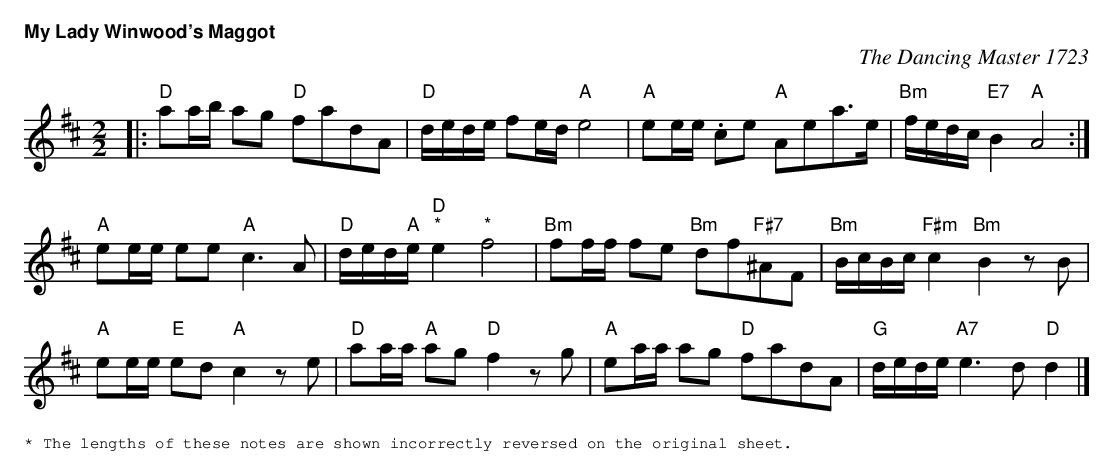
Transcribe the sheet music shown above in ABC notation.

X:1
%%textfont Ariel 10
T:My Lady Winwood's Maggot
C:The Dancing Master 1723
M:2/2
L:1/8
K:D
|:"D"aa/b/ ag "D"fadA | "D"d/e/d/e/ fe/d/ "A"e4 | "A"ee/e/ .ce "A"Aea>e | "Bm"f/e/d/c/ "E7"B2 "A"A4 :|
"A"ee/e/ ee "A"c3A | "D"d/e/d/"A"e/ "D""^*"e2"^*"f4 | "Bm"ff/f/ fe "Bm"df"F#7"^AF | "Bm"B/c/B/c/ "F#m"c2 "Bm"B2 zB |
"A"ee/e/ "E"ed "A"c2ze | "D"aa/a/ "A"ag "D"f2zg | "A"ea/a/ ag "D"fadA | "G"d/e/d/e/ "A7"e3d "D"d2 |]
